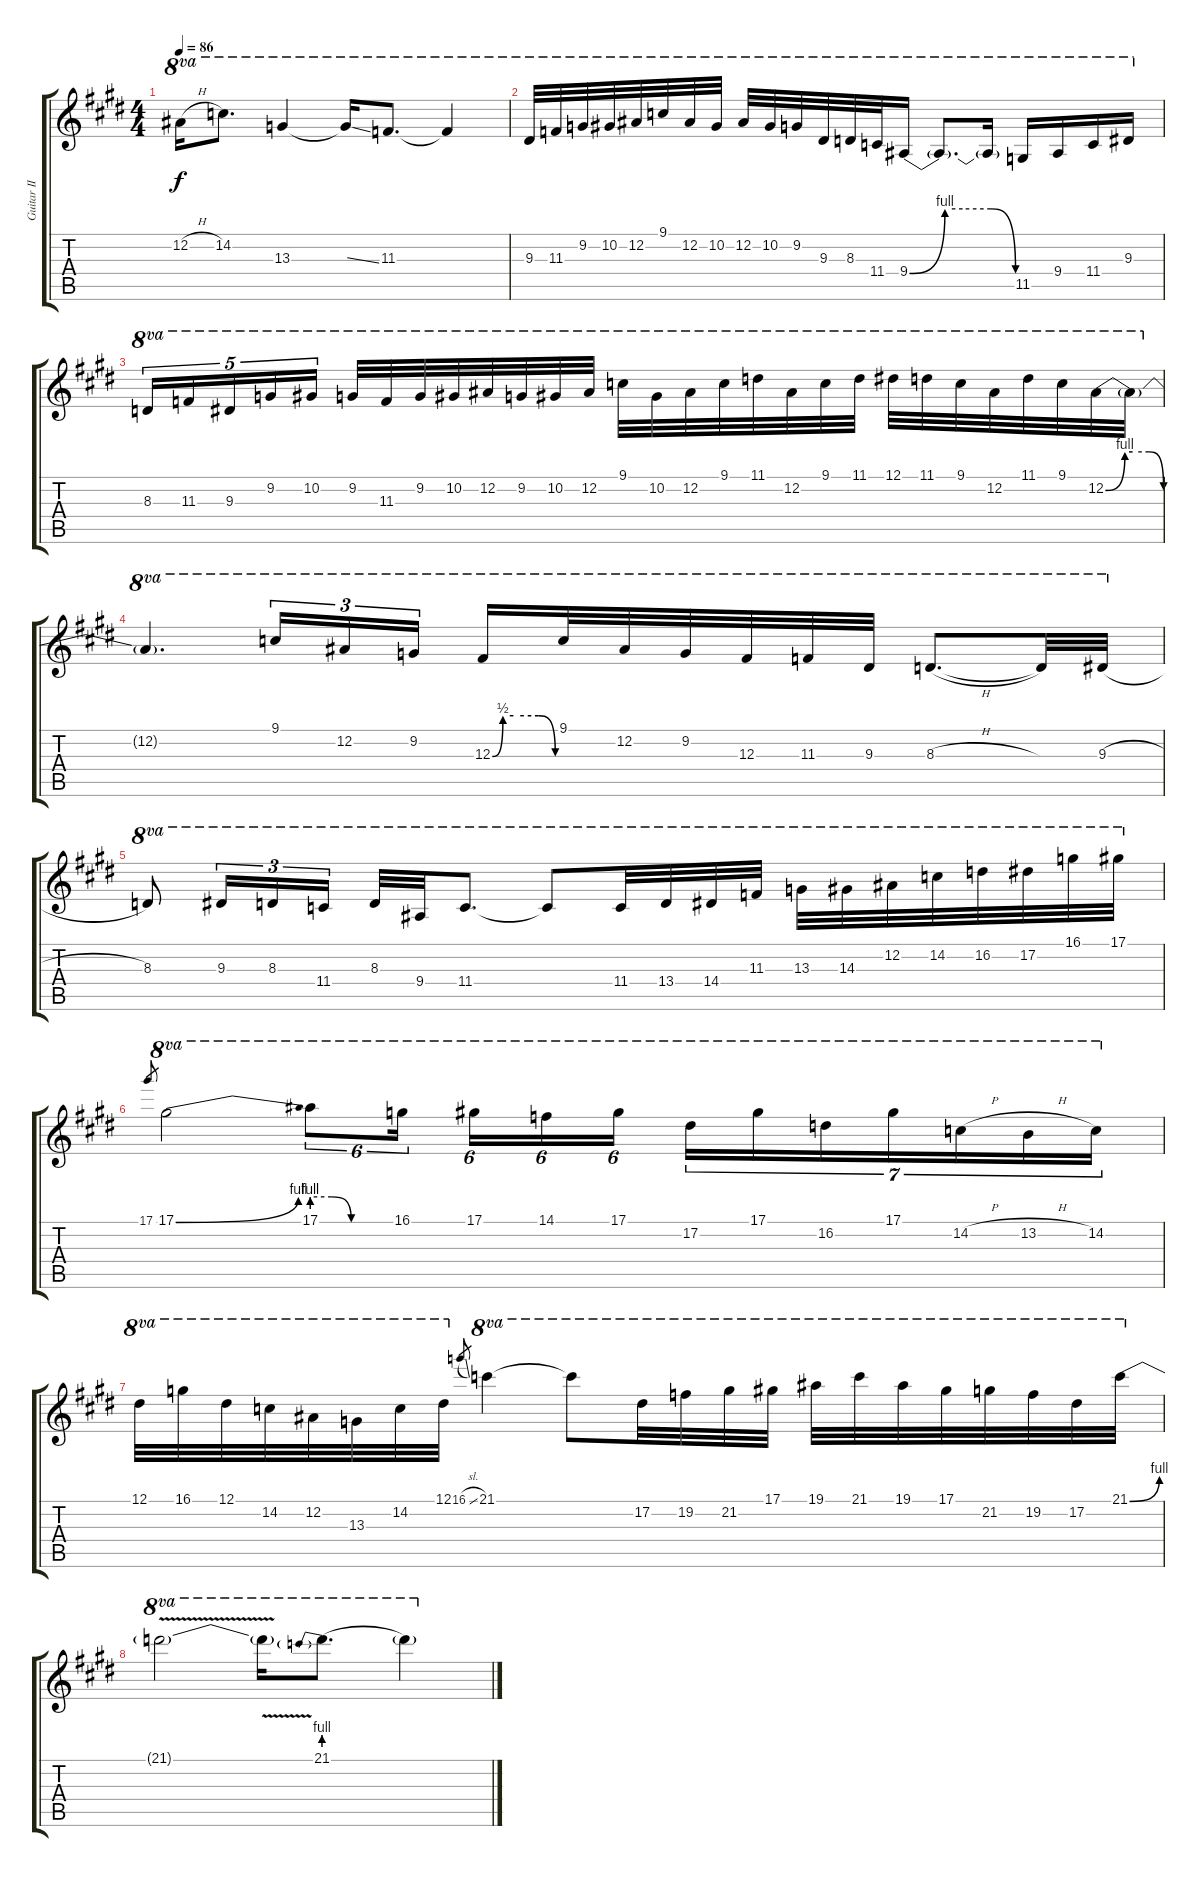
\track ("Guitar II" "Guitar II") {instrument overdrivenguitar}
\staff {score tabs}
\tuning (Eb4 Bb3 Gb3 Db3 Ab2 Eb2) {hide}
\ts (4 4)
\tempo 86
\clef g2
\ks e
12.2{h}.16{ot 8va dy f} 14.2.8{d ot 8va} 13.3.4{ot 8va} 13.3{ss t}.16{ot 8va} 11.3.8{d ot 8va} 11.3{t}.4{ot 8va} |
9.3.32{ot 8va} 11.3.32{ot 8va} 9.2.32{ot 8va} 10.2.32{ot 8va} 12.2.32{ot 8va} 9.1.32{ot 8va} 12.2.32{ot 8va} 10.2.32{ot 8va} 12.2.32{ot 8va} 10.2.32{ot 8va} 9.2.32{ot 8va} 9.3.32{ot 8va} 8.3.32{ot 8va} 11.4.32{ot 8va} 9.4{be (custom 0 0 20 4 30 4 46 4 60 0)}.16{ot 8va} 9.4{t}.8{d ot 8va} 9.4{t}.16{ot 8va} 11.5.16{ot 8va} 9.4.16{ot 8va} 11.4.16{ot 8va} 9.3.16{ot 8va} |
8.3.16{tu (5 4) ot 8va} 11.3.16{tu (5 4) ot 8va} 9.3.16{tu (5 4) ot 8va} 9.2.16{tu (5 4) ot 8va} 10.2.16{tu (5 4) ot 8va} 9.2.32{ot 8va} 11.3.32{ot 8va} 9.2.32{ot 8va} 10.2.32{ot 8va} 12.2.32{ot 8va} 9.2.32{ot 8va} 10.2.32{ot 8va} 12.2.32{ot 8va} 9.1.32{ot 8va} 10.2.32{ot 8va} 12.2.32{ot 8va} 9.1.32{ot 8va} 11.1.32{ot 8va} 12.2.32{ot 8va} 9.1.32{ot 8va} 11.1.32{ot 8va} 12.1.32{ot 8va} 11.1.32{ot 8va} 9.1.32{ot 8va} 12.2.32{ot 8va} 11.1.32{ot 8va} 9.1.32{ot 8va} 12.2{be (custom 0 0 20 4 28 4 45 4 60 0)}.32{ot 8va} 12.2{t}.32{ot 8va} |
12.2{t}.4{d ot 8va} 9.1.16{tu (3 2) ot 8va} 12.2.16{tu (3 2) ot 8va} 9.2.16{tu (3 2) ot 8va} 12.3{be (custom 0 0 10 2 20 2 30 2 44 2 60 0)}.16{ot 8va} 9.1.32{ot 8va} 12.2.32{ot 8va} 9.2.32{ot 8va} 12.3.32{ot 8va} 11.3.32{ot 8va} 9.3.32{ot 8va} 8.3{h}.8{d ot 8va} 8.3{t}.32{ot 8va} 9.3{h}.32{ot 8va} |
8.3.8{ot 8va} 9.3.16{tu (3 2) ot 8va} 8.3.16{tu (3 2) ot 8va} 11.4.16{tu (3 2) ot 8va} 8.3.32{ot 8va} 9.4.32{ot 8va} 11.4.8{d ot 8va} 11.4{t}.8{ot 8va} 11.4.32{ot 8va} 13.4.32{ot 8va} 14.4.32{ot 8va} 11.3.32{ot 8va} 13.3.32{ot 8va} 14.3.32{ot 8va} 12.2.32{ot 8va} 14.2.32{ot 8va} 16.2.32{ot 8va} 17.2.32{ot 8va} 16.1.32{ot 8va} 17.1.32{ot 8va} |
17.1.8{gr} 17.1{be (bend 0 0 60 4)}.2{ot 8va} 17.1{be (custom 0 4 15 4 30 0 60 0)}.8{tu (6 4) ot 8va} 16.1.16{tu (6 4) ot 8va beam splitsecondary} 17.1.16{tu (6 4) ot 8va} 14.1.16{tu (6 4) ot 8va} 17.1.16{tu (6 4) ot 8va} 17.2.16{tu (7 4) ot 8va} 17.1.16{tu (7 4) ot 8va} 16.2.16{tu (7 4) ot 8va} 17.1.16{tu (7 4) ot 8va} 14.2{h}.16{tu (7 4) ot 8va} 13.2{h}.16{tu (7 4) ot 8va} 14.2.16{tu (7 4) ot 8va} |
12.1.32{ot 8va} 16.1.32{ot 8va} 12.1.32{ot 8va} 14.2.32{ot 8va} 12.2.32{ot 8va} 13.3.32{ot 8va} 14.2.32{ot 8va} 12.1.32{ot 8va} 16.1{sl}.8{gr} 21.1.4{ot 8va} 21.1{t}.8{ot 8va} 17.2.32{ot 8va} 19.2.32{ot 8va} 21.2.32{ot 8va} 17.1.32{ot 8va} 19.1.32{ot 8va} 21.1.32{ot 8va} 19.1.32{ot 8va} 17.1.32{ot 8va} 21.2.32{ot 8va} 19.2.32{ot 8va} 17.2.32{ot 8va} 21.1{be (bend 0 0 60 4)}.32{ot 8va} |
21.1{v t}.2{ot 8va} 21.1{t}.16{ot 8va} 21.1{be (prebend 0 4 60 4)}.8{d ot 8va} 21.1{t}.4{ot 8va}
